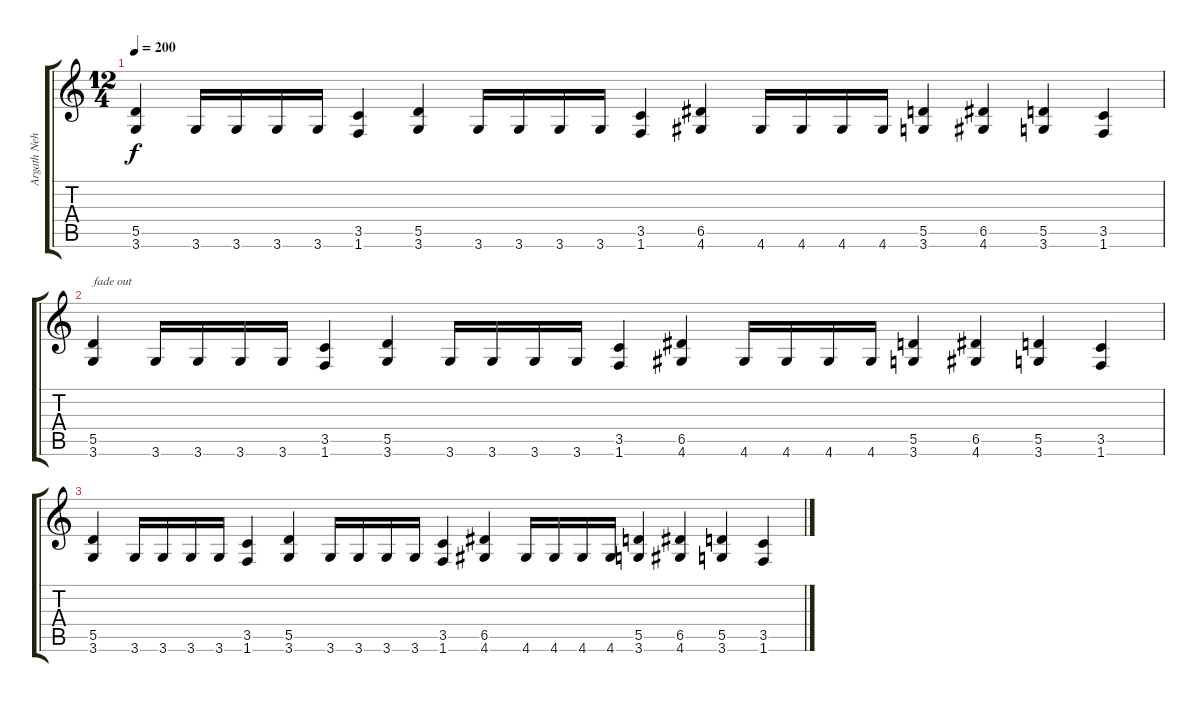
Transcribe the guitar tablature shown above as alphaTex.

\track ("Argath Nehrim Narvokh" "Argath Neh") {instrument overdrivenguitar}
\staff {score tabs}
\tuning (E4 B3 G3 D3 A2 E2) {hide}
\ts (12 4)
\tempo 200
\clef g2
\ks c
(5.5 3.6).4{dy f} 3.6.16 3.6.16 3.6.16 3.6.16 (3.5 1.6).4 (5.5 3.6).4 3.6.16 3.6.16 3.6.16 3.6.16 (3.5 1.6).4 (6.5 4.6).4 4.6.16 4.6.16 4.6.16 4.6.16 (5.5 3.6).4 (6.5 4.6).4 (5.5 3.6).4 (3.5 1.6).4 |
(5.5 3.6).4{txt "fade out" volume 11} 3.6.16 3.6.16 3.6.16 3.6.16 (3.5 1.6).4 (5.5 3.6).4{volume 10} 3.6.16 3.6.16 3.6.16 3.6.16 (3.5 1.6).4 (6.5 4.6).4{volume 9} 4.6.16 4.6.16 4.6.16 4.6.16 (5.5 3.6).4 (6.5 4.6).4{volume 8} (5.5 3.6).4 (3.5 1.6).4 |
(5.5 3.6).4{volume 6} 3.6.16 3.6.16 3.6.16 3.6.16 (3.5 1.6).4 (5.5 3.6).4{volume 4} 3.6.16 3.6.16 3.6.16 3.6.16 (3.5 1.6).4 (6.5 4.6).4{volume 2} 4.6.16 4.6.16 4.6.16 4.6.16 (5.5 3.6).4 (6.5 4.6).4{volume 1} (5.5 3.6).4 (3.5 1.6).4
